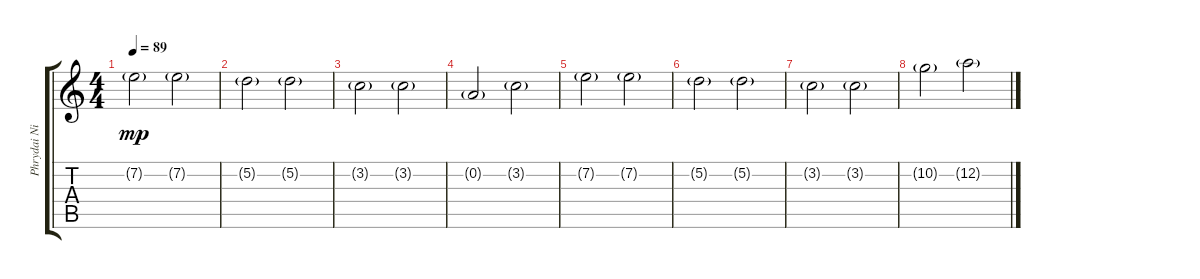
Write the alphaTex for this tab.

\track ("Phrydai Niday" "Phrydai Ni") {instrument acousticguitarsteel}
\staff {score tabs}
\tuning (D4 A3 G3 D3 A2 D2) {hide}
\ts (4 4)
\tempo 89
\clef g2
\ks c
7.2{g}.2{dy mp} 7.2{g}.2 |
5.2{g}.2 5.2{g}.2 |
3.2{g}.2 3.2{g}.2 |
0.2{g}.2 3.2{g}.2 |
7.2{g}.2 7.2{g}.2 |
5.2{g}.2 5.2{g}.2 |
3.2{g}.2 3.2{g}.2 |
10.2{g}.2 12.2{g}.2
